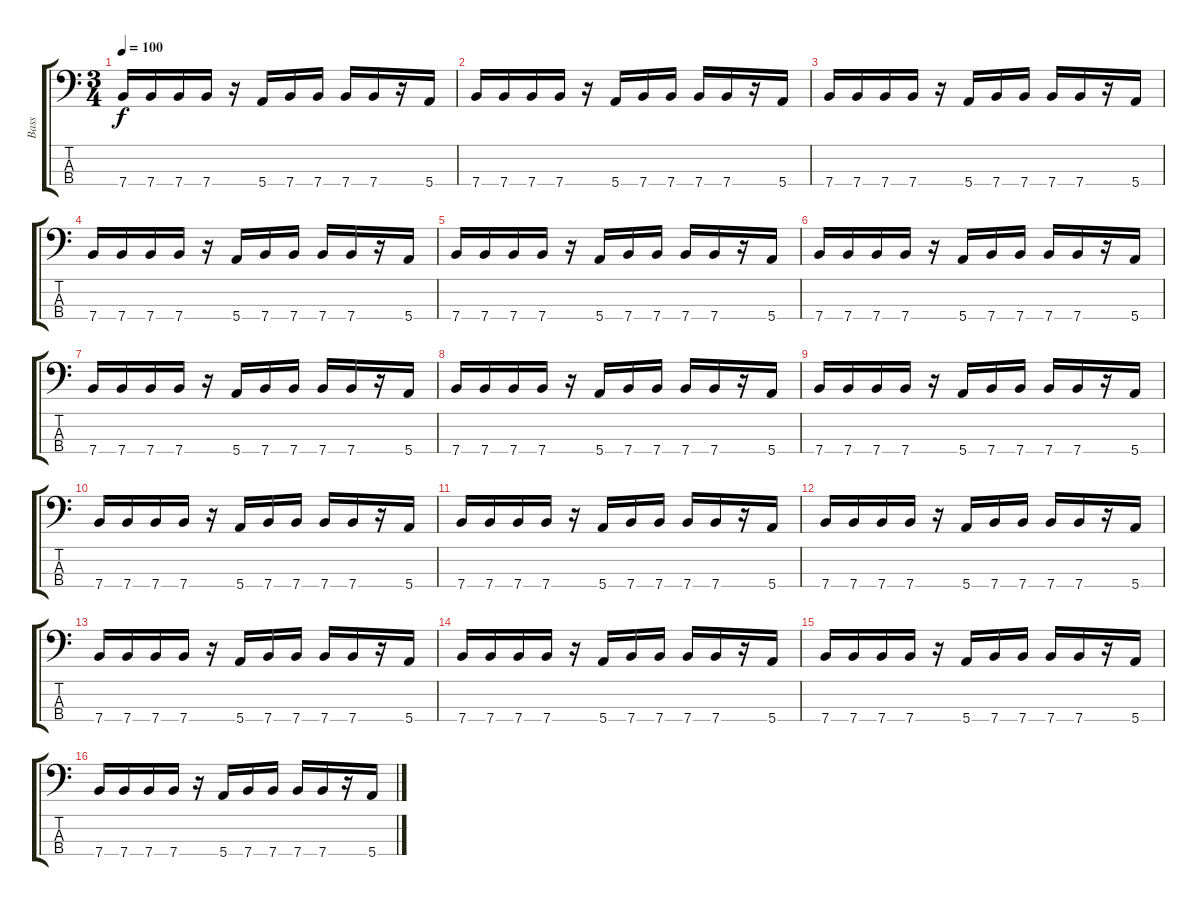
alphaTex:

\track ("Bass" "Bass") {instrument electricbassfinger}
\staff {score tabs}
\tuning (G2 D2 A1 E1) {hide}
\ts (3 4)
\tempo 100
\clef f4
\ks c
7.4.16{dy f} 7.4.16 7.4.16 7.4.16 r.16 5.4.16 7.4.16 7.4.16 7.4.16 7.4.16 r.16 5.4.16 |
7.4.16 7.4.16 7.4.16 7.4.16 r.16 5.4.16 7.4.16 7.4.16 7.4.16 7.4.16 r.16 5.4.16 |
7.4.16 7.4.16 7.4.16 7.4.16 r.16 5.4.16 7.4.16 7.4.16 7.4.16 7.4.16 r.16 5.4.16 |
7.4.16 7.4.16 7.4.16 7.4.16 r.16 5.4.16 7.4.16 7.4.16 7.4.16 7.4.16 r.16 5.4.16 |
7.4.16 7.4.16 7.4.16 7.4.16 r.16 5.4.16 7.4.16 7.4.16 7.4.16 7.4.16 r.16 5.4.16 |
7.4.16 7.4.16 7.4.16 7.4.16 r.16 5.4.16 7.4.16 7.4.16 7.4.16 7.4.16 r.16 5.4.16 |
7.4.16 7.4.16 7.4.16 7.4.16 r.16 5.4.16 7.4.16 7.4.16 7.4.16 7.4.16 r.16 5.4.16 |
7.4.16 7.4.16 7.4.16 7.4.16 r.16 5.4.16 7.4.16 7.4.16 7.4.16 7.4.16 r.16 5.4.16 |
7.4.16 7.4.16 7.4.16 7.4.16 r.16 5.4.16 7.4.16 7.4.16 7.4.16 7.4.16 r.16 5.4.16 |
7.4.16 7.4.16 7.4.16 7.4.16 r.16 5.4.16 7.4.16 7.4.16 7.4.16 7.4.16 r.16 5.4.16 |
7.4.16 7.4.16 7.4.16 7.4.16 r.16 5.4.16 7.4.16 7.4.16 7.4.16 7.4.16 r.16 5.4.16 |
7.4.16 7.4.16 7.4.16 7.4.16 r.16 5.4.16 7.4.16 7.4.16 7.4.16 7.4.16 r.16 5.4.16 |
7.4.16 7.4.16 7.4.16 7.4.16 r.16 5.4.16 7.4.16 7.4.16 7.4.16 7.4.16 r.16 5.4.16 |
7.4.16 7.4.16 7.4.16 7.4.16 r.16 5.4.16 7.4.16 7.4.16 7.4.16 7.4.16 r.16 5.4.16 |
7.4.16 7.4.16 7.4.16 7.4.16 r.16 5.4.16 7.4.16 7.4.16 7.4.16 7.4.16 r.16 5.4.16 |
7.4.16 7.4.16 7.4.16 7.4.16 r.16 5.4.16 7.4.16 7.4.16 7.4.16 7.4.16 r.16 5.4.16
